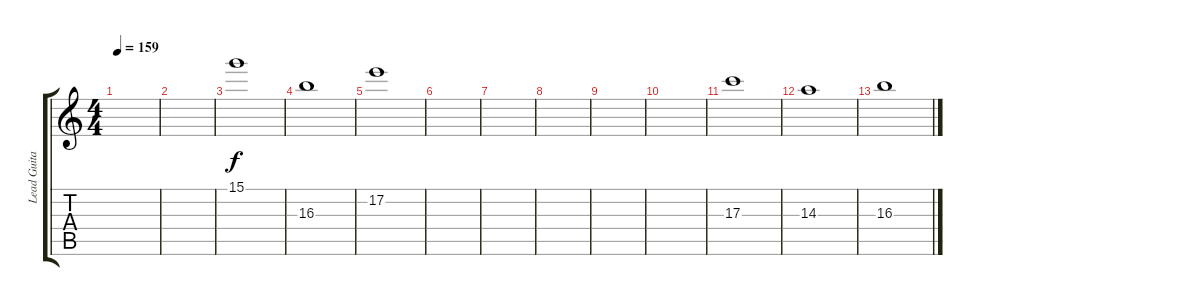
\track ("Lead Guitar" "Lead Guita") {instrument distortionguitar}
\staff {score tabs}
\tuning (E4 B3 G3 D3 A2 E2) {hide}
\ts (4 4)
\tempo 159
\clef g2
\ks c
|
|
15.1.1 |
16.3.1 |
17.2.1 |
|
|
|
|
|
17.3.1 |
14.3.1 |
16.3.1
